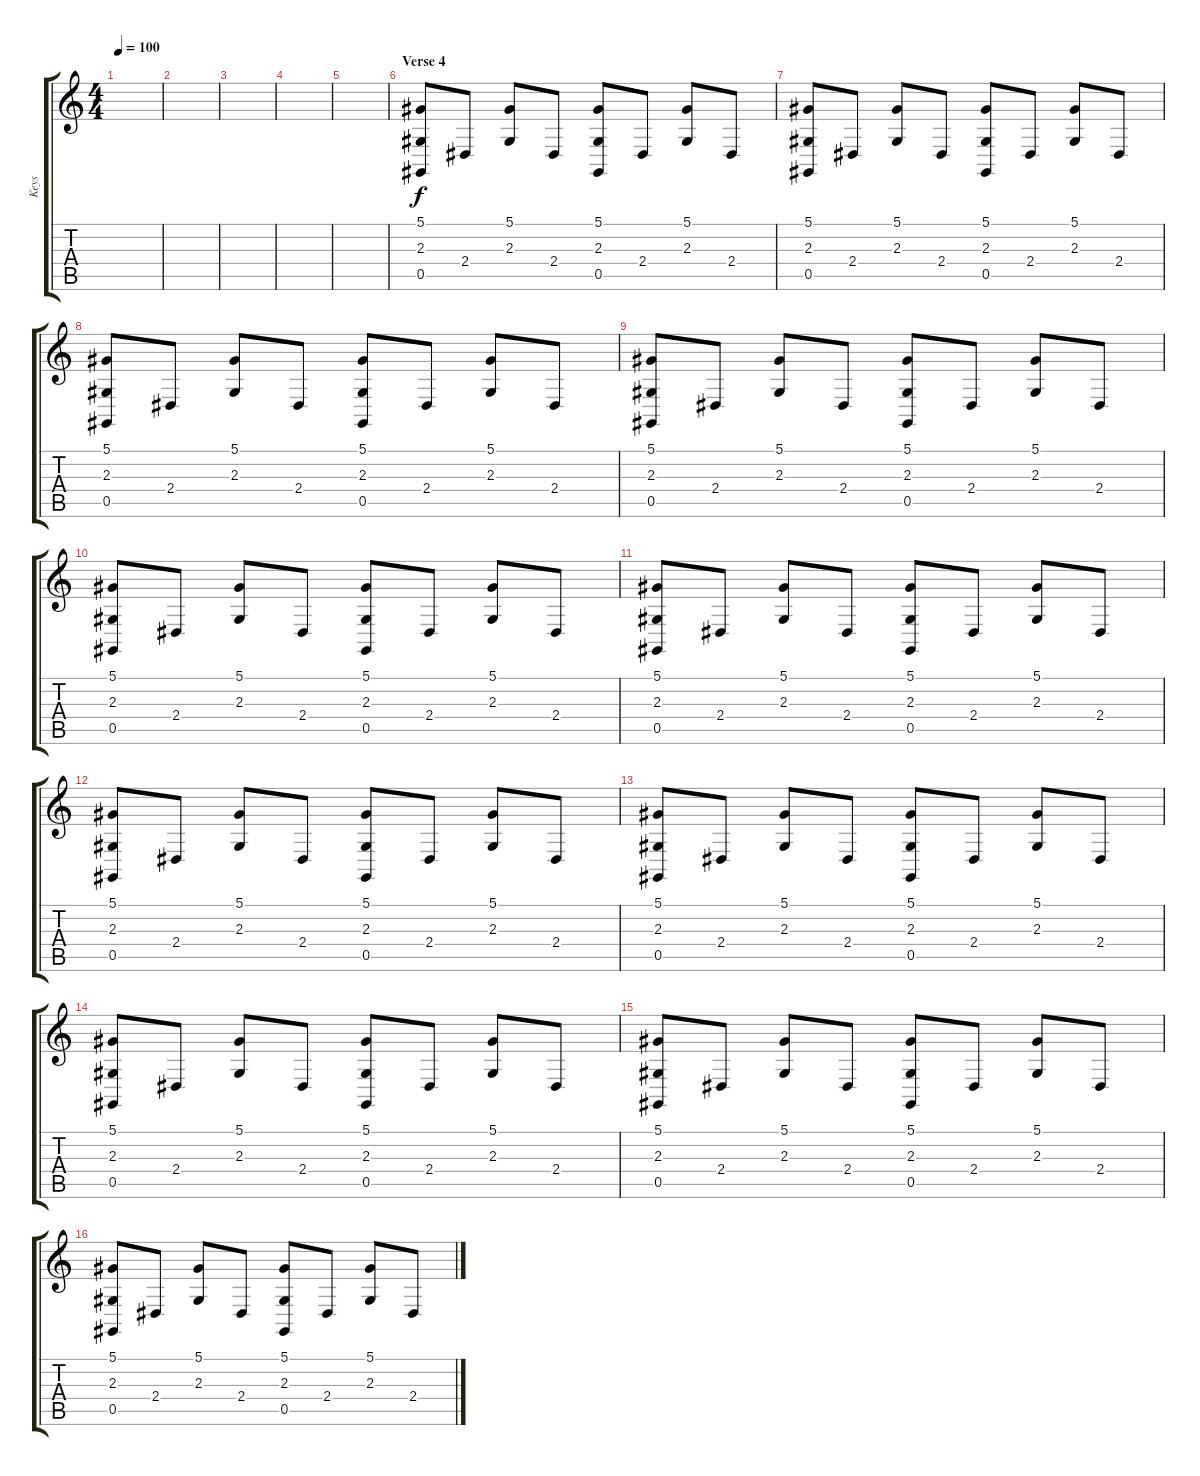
\track ("Keys" "Keys") {instrument electricgrandpiano}
\staff {score tabs}
\tuning (Eb4 Bb3 Gb3 Db3 Ab2 Eb2) {hide}
\ts (4 4)
\tempo 100
\clef g2
\ks c
|
|
|
|
|
\section ("" "Verse 4")
(5.1 2.3 0.5).8{instrument brightacousticpiano} 2.4.8 (5.1 2.3).8 2.4.8 (5.1 2.3 0.5).8 2.4.8 (5.1 2.3).8 2.4.8 |
(5.1 2.3 0.5).8{instrument brightacousticpiano} 2.4.8 (5.1 2.3).8 2.4.8 (5.1 2.3 0.5).8 2.4.8 (5.1 2.3).8 2.4.8 |
(5.1 2.3 0.5).8{instrument brightacousticpiano} 2.4.8 (5.1 2.3).8 2.4.8 (5.1 2.3 0.5).8 2.4.8 (5.1 2.3).8 2.4.8 |
(5.1 2.3 0.5).8{instrument brightacousticpiano} 2.4.8 (5.1 2.3).8 2.4.8 (5.1 2.3 0.5).8 2.4.8 (5.1 2.3).8 2.4.8 |
(5.1 2.3 0.5).8{instrument brightacousticpiano} 2.4.8 (5.1 2.3).8 2.4.8 (5.1 2.3 0.5).8 2.4.8 (5.1 2.3).8 2.4.8 |
(5.1 2.3 0.5).8{instrument brightacousticpiano} 2.4.8 (5.1 2.3).8 2.4.8 (5.1 2.3 0.5).8 2.4.8 (5.1 2.3).8 2.4.8 |
(5.1 2.3 0.5).8{instrument brightacousticpiano} 2.4.8 (5.1 2.3).8 2.4.8 (5.1 2.3 0.5).8 2.4.8 (5.1 2.3).8 2.4.8 |
(5.1 2.3 0.5).8{instrument brightacousticpiano} 2.4.8 (5.1 2.3).8 2.4.8 (5.1 2.3 0.5).8 2.4.8 (5.1 2.3).8 2.4.8 |
(5.1 2.3 0.5).8{instrument brightacousticpiano} 2.4.8 (5.1 2.3).8 2.4.8 (5.1 2.3 0.5).8 2.4.8 (5.1 2.3).8 2.4.8 |
(5.1 2.3 0.5).8{instrument brightacousticpiano} 2.4.8 (5.1 2.3).8 2.4.8 (5.1 2.3 0.5).8 2.4.8 (5.1 2.3).8 2.4.8 |
(5.1 2.3 0.5).8{instrument brightacousticpiano} 2.4.8 (5.1 2.3).8 2.4.8 (5.1 2.3 0.5).8 2.4.8 (5.1 2.3).8 2.4.8
